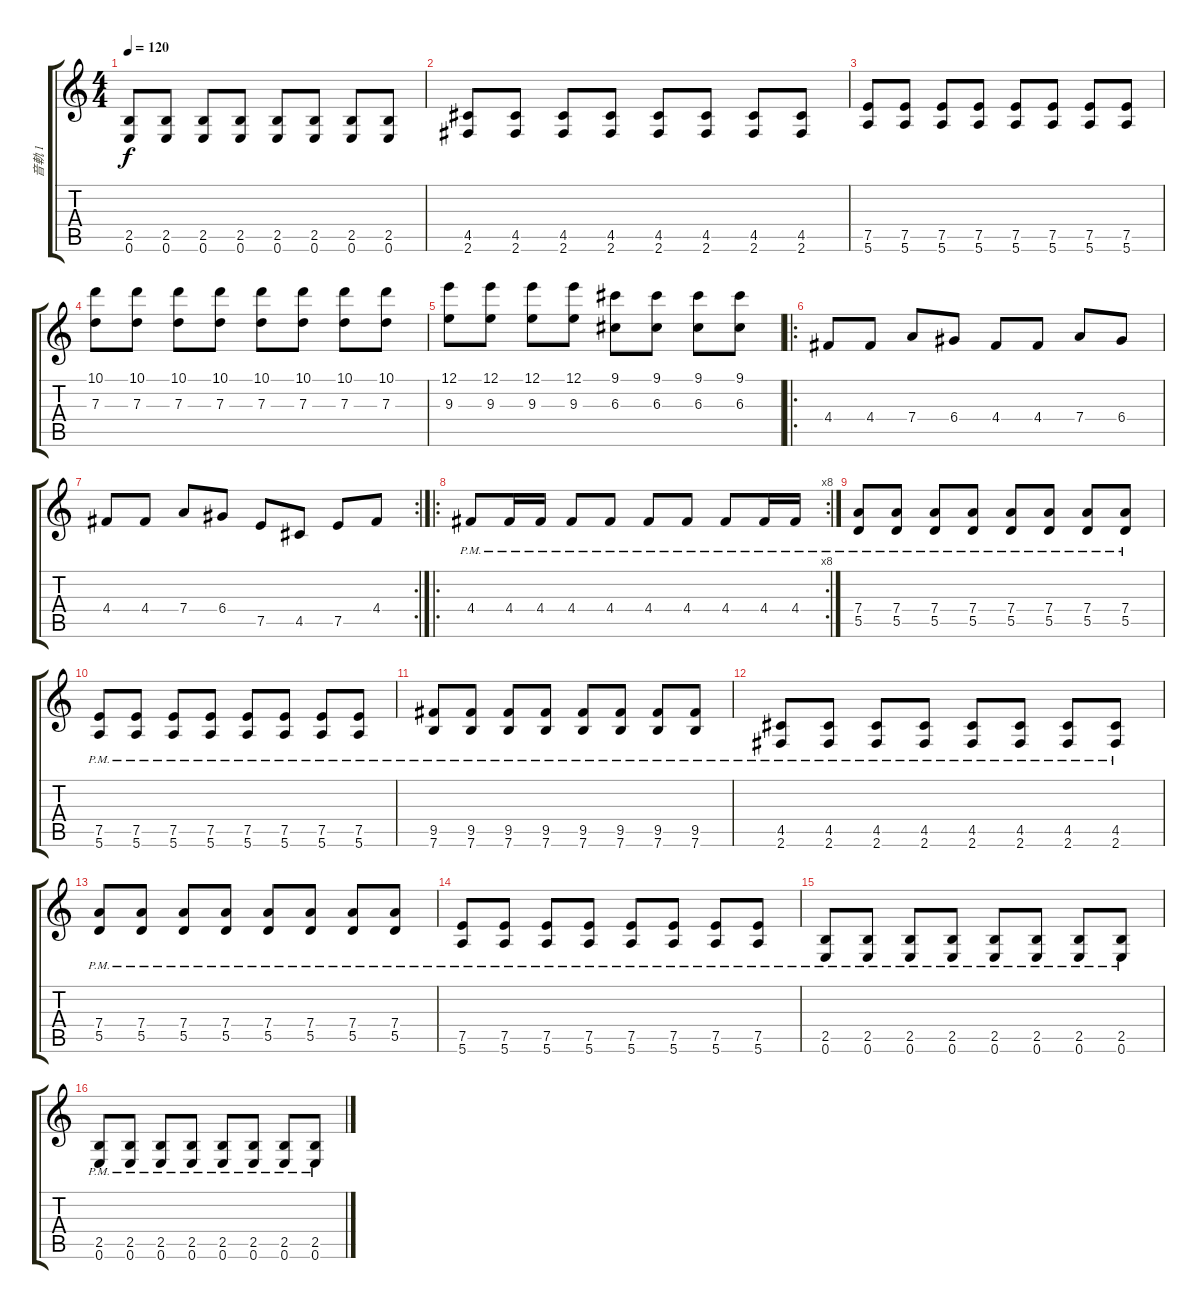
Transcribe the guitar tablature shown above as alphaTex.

\track ("音軌 1" "音軌 1") {instrument overdrivenguitar}
\staff {score tabs}
\tuning (E4 B3 G3 D3 A2 E2) {hide}
\ts (4 4)
\tempo 120
\clef g2
\ks c
(2.5 0.6).8{dy f} (2.5 0.6).8 (2.5 0.6).8 (2.5 0.6).8 (2.5 0.6).8 (2.5 0.6).8 (2.5 0.6).8 (2.5 0.6).8 |
(4.5 2.6).8 (4.5 2.6).8 (4.5 2.6).8 (4.5 2.6).8 (4.5 2.6).8 (4.5 2.6).8 (4.5 2.6).8 (4.5 2.6).8 |
(7.5 5.6).8 (7.5 5.6).8 (7.5 5.6).8 (7.5 5.6).8 (7.5 5.6).8 (7.5 5.6).8 (7.5 5.6).8 (7.5 5.6).8 |
(10.1 7.3).8 (10.1 7.3).8 (10.1 7.3).8 (10.1 7.3).8 (10.1 7.3).8 (10.1 7.3).8 (10.1 7.3).8 (10.1 7.3).8 |
(12.1 9.3).8 (12.1 9.3).8 (12.1 9.3).8 (12.1 9.3).8 (9.1 6.3).8 (9.1 6.3).8 (9.1 6.3).8 (9.1 6.3).8 |
\ro
4.4.8 4.4.8 7.4.8 6.4.8 4.4.8 4.4.8 7.4.8 6.4.8 |
\rc 2
4.4.8 4.4.8 7.4.8 6.4.8 7.5.8 4.5.8 7.5.8 4.4.8 |
\ro
\rc 8
4.4{pm}.8{instrument electricguitarjazz} 4.4{pm}.16 4.4{pm}.16 4.4{pm}.8 4.4{pm}.8 4.4{pm}.8 4.4{pm}.8 4.4{pm}.8 4.4{pm}.16 4.4{pm}.16 |
(7.4{pm} 5.5{pm}).8{instrument overdrivenguitar} (7.4{pm} 5.5{pm}).8 (7.4{pm} 5.5{pm}).8 (7.4{pm} 5.5{pm}).8 (7.4{pm} 5.5{pm}).8 (7.4{pm} 5.5{pm}).8 (7.4{pm} 5.5{pm}).8 (7.4{pm} 5.5{pm}).8 |
(7.5{pm} 5.6{pm}).8 (7.5{pm} 5.6{pm}).8 (7.5{pm} 5.6{pm}).8 (7.5{pm} 5.6{pm}).8 (7.5{pm} 5.6{pm}).8 (7.5{pm} 5.6{pm}).8 (7.5{pm} 5.6{pm}).8 (7.5{pm} 5.6{pm}).8 |
(9.5{pm} 7.6{pm}).8 (9.5{pm} 7.6{pm}).8 (9.5{pm} 7.6{pm}).8 (9.5{pm} 7.6{pm}).8 (9.5{pm} 7.6{pm}).8 (9.5{pm} 7.6{pm}).8 (9.5{pm} 7.6{pm}).8 (9.5{pm} 7.6{pm}).8 |
(4.5{pm} 2.6{pm}).8 (4.5{pm} 2.6{pm}).8 (4.5{pm} 2.6{pm}).8 (4.5{pm} 2.6{pm}).8 (4.5{pm} 2.6{pm}).8 (4.5{pm} 2.6{pm}).8 (4.5{pm} 2.6{pm}).8 (4.5{pm} 2.6{pm}).8 |
(7.4{pm} 5.5{pm}).8 (7.4{pm} 5.5{pm}).8 (7.4{pm} 5.5{pm}).8 (7.4{pm} 5.5{pm}).8 (7.4{pm} 5.5{pm}).8 (7.4{pm} 5.5{pm}).8 (7.4{pm} 5.5{pm}).8 (7.4{pm} 5.5{pm}).8 |
(7.5{pm} 5.6{pm}).8 (7.5{pm} 5.6{pm}).8 (7.5{pm} 5.6{pm}).8 (7.5{pm} 5.6{pm}).8 (7.5{pm} 5.6{pm}).8 (7.5{pm} 5.6{pm}).8 (7.5{pm} 5.6{pm}).8 (7.5{pm} 5.6{pm}).8 |
(2.5{pm} 0.6{pm}).8 (2.5{pm} 0.6{pm}).8 (2.5{pm} 0.6{pm}).8 (2.5{pm} 0.6{pm}).8 (2.5{pm} 0.6{pm}).8 (2.5{pm} 0.6{pm}).8 (2.5{pm} 0.6{pm}).8 (2.5{pm} 0.6{pm}).8 |
(2.5{pm} 0.6{pm}).8 (2.5{pm} 0.6{pm}).8 (2.5{pm} 0.6{pm}).8 (2.5{pm} 0.6{pm}).8 (2.5{pm} 0.6{pm}).8 (2.5{pm} 0.6{pm}).8 (2.5{pm} 0.6{pm}).8 (2.5{pm} 0.6{pm}).8
